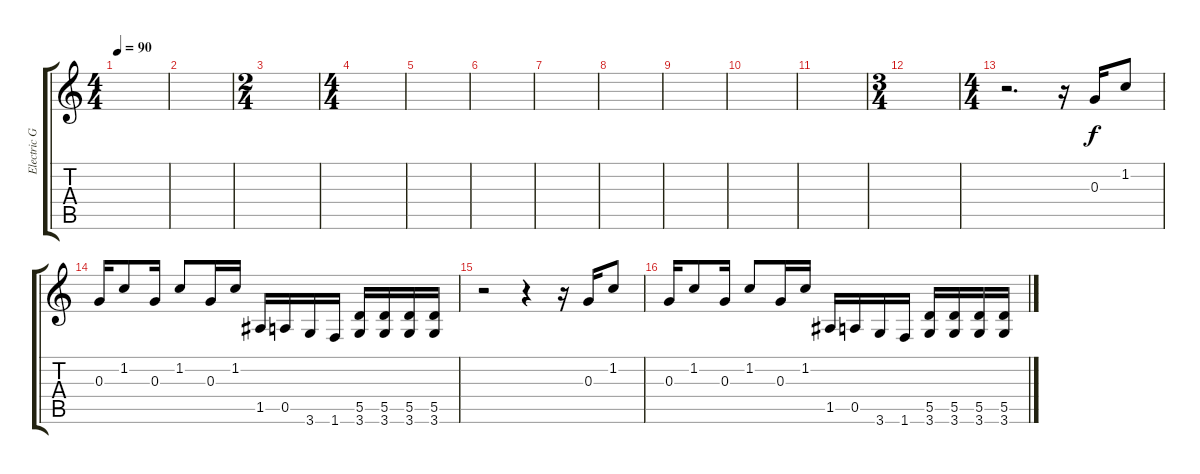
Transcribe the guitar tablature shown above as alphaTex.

\track ("Electric Guitar II (Fills)" "Electric G") {instrument overdrivenguitar}
\staff {score tabs}
\tuning (E4 B3 G3 D3 A2 E2) {hide}
\ts (4 4)
\tempo 90
\clef g2
\ks c
|
|
\ts (2 4)
|
\ts (4 4)
|
|
|
|
|
|
|
|
\ts (3 4)
|
\ts (4 4)
r.2{d} r.16 0.3.16 1.2.8 |
0.3.16 1.2.8 0.3.16 1.2.8 0.3.16 1.2.16 1.5.16 0.5.16 3.6.16 1.6.16 (5.5 3.6).16 (5.5 3.6).16 (5.5 3.6).16 (5.5 3.6).16 |
r.2 r.4 r.16 0.3.16 1.2.8 |
0.3.16 1.2.8 0.3.16 1.2.8 0.3.16 1.2.16 1.5.16 0.5.16 3.6.16 1.6.16 (5.5 3.6).16 (5.5 3.6).16 (5.5 3.6).16 (5.5 3.6).16
